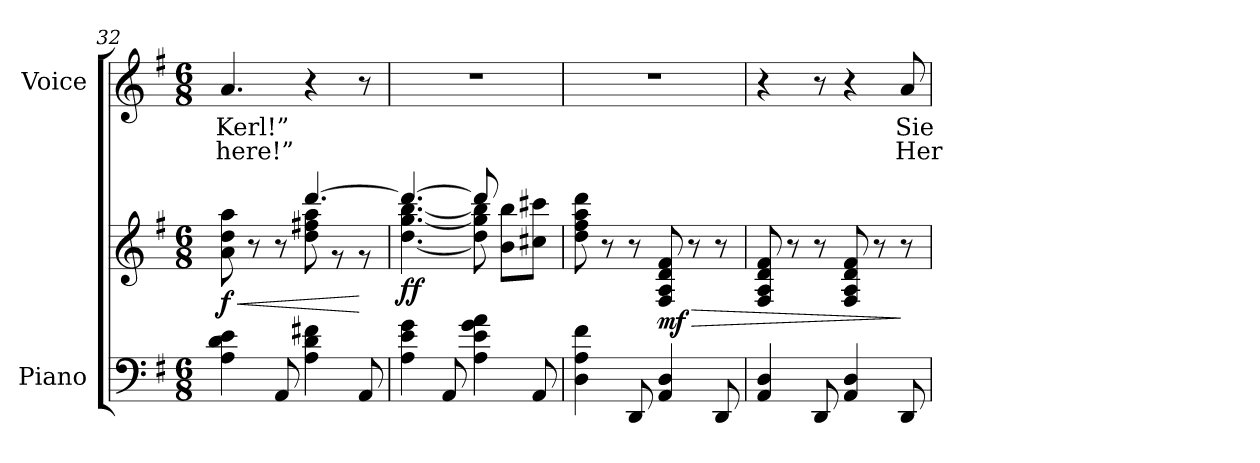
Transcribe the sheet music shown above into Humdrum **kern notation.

**kern	**kern	**dynam	**kern	**text	**text
*part2	*part2	*part2	*part1	*part1	*part1
*staff3	*staff2	*staff2/3	*staff1	*staff1	*staff1
*I"Piano	*	*	*I"Voice	*	*
*I'Pno	*	*	*	*	*
*clefF4	*clefG2	*	*clefG2	*	*
*k[f#]	*k[f#]	*	*k[f#]	*	*
*M6/8	*M6/8	*	*M6/8	*	*
=32	=32	=32	=32	=32	=32
!	!	!LO:HP:b	!	!	!
*	*^	*	*	*	*
!	!	!	!LO:DY:n=1:b	!	!	!
4A\ 4d\ 4e\	4.ryy	8a\ 8dd\ 8aa\	< f	4.a/	Kerl!”	here!”
.	.	8r	.	.	.	.
8AA/	.	8r	.	.	.	.
4A\ 4d\ 4f#X\	[4.ddd/	8dd\ 8ff#X\ 8aa\	.	4r	.	.
.	.	8r	.	.	.	.
8AA/	.	8r	[	8r	.	.
=33	=33	=33	=33	=33	=33	=33
!	!	!	!LO:DY:b	!	!	!
4A\ 4e\ 4g\	4.ddd/_	[4.dd\ [4.gg\ [4.bb\	ff	2.r	.	.
8AA/	.	.	.	.	.	.
4A\ 4e\ 4g\ 4a\	8ddd/]	8dd\] 8gg\] 8bb\]	.	.	.	.
.	4ryy	8b\ 8bb\L	.	.	.	.
8AA/	.	8cc#X\ 8ccc#X\J	.	.	.	.
*	*v	*v	*	*	*	*
=34	=34	=34	=34	=34	=34
4D\ 4A\ 4f#\	8dd\ 8ff#\ 8aa\ 8ddd\	.	2.r	.	.
.	8r	.	.	.	.
8DD/	8r	.	.	.	.
!	!	!LO:HP:b	!	!	!
!	!	!LO:DY:n=1:b	!	!	!
4AA/ 4D/	8F#/ 8A/ 8d/ 8f#/	> mf	.	.	.
.	8r	.	.	.	.
8DD/	8r	.	.	.	.
=35	=35	=35	=35	=35	=35
4AA/ 4D/	8F#/ 8A/ 8d/ 8f#/	.	4r	.	.
.	8r	.	.	.	.
8DD/	8r	.	8r	.	.
4AA/ 4D/	8F#/ 8A/ 8d/ 8f#/	.	4r	.	.
.	8r	.	.	.	.
8DD/	8r	]	8a/	Sie	Her
=	=	=	=	=	=
*-	*-	*-	*-	*-	*-
